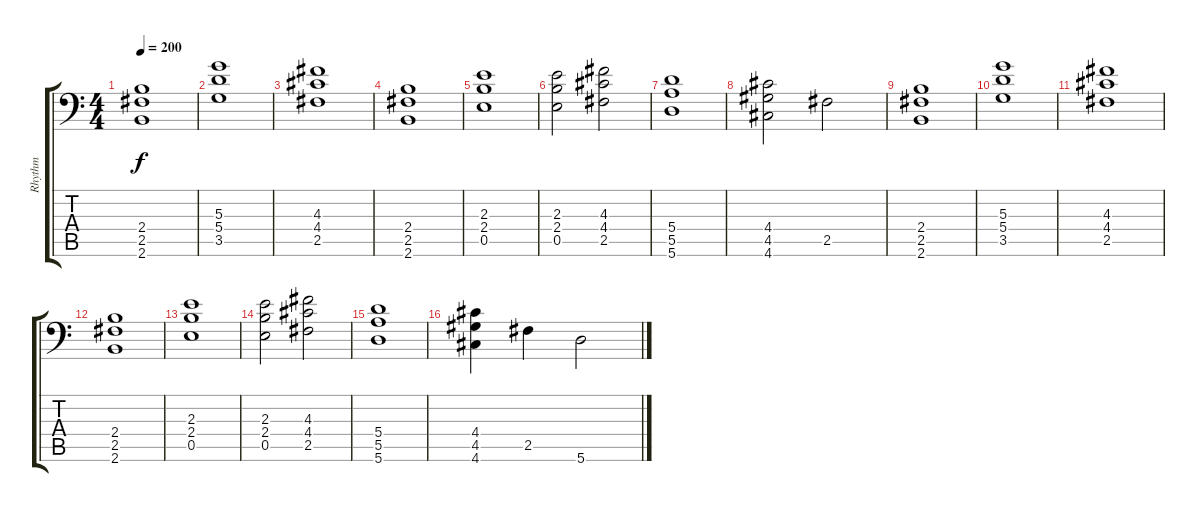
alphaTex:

\track ("Rhythm" "Rhythm") {instrument distortionguitar}
\staff {score tabs}
\tuning (B3 Gb3 D3 A2 E2 A1) {hide}
\ts (4 4)
\tempo 200
\clef f4
\ks c
(2.4 2.5 2.6).1{dy f} |
(5.3 5.4 3.5).1 |
(4.3 4.4 2.5).1 |
(2.4 2.5 2.6).1 |
(2.3 2.4 0.5).1 |
(2.3 2.4 0.5).2 (4.3 4.4 2.5).2 |
(5.4 5.5 5.6).1 |
(4.4 4.5 4.6).2 2.5.2 |
(2.4 2.5 2.6).1 |
(5.3 5.4 3.5).1 |
(4.3 4.4 2.5).1 |
(2.4 2.5 2.6).1 |
(2.3 2.4 0.5).1 |
(2.3 2.4 0.5).2 (4.3 4.4 2.5).2 |
(5.4 5.5 5.6).1 |
(4.4 4.5 4.6).4 2.5.4 5.6.2
